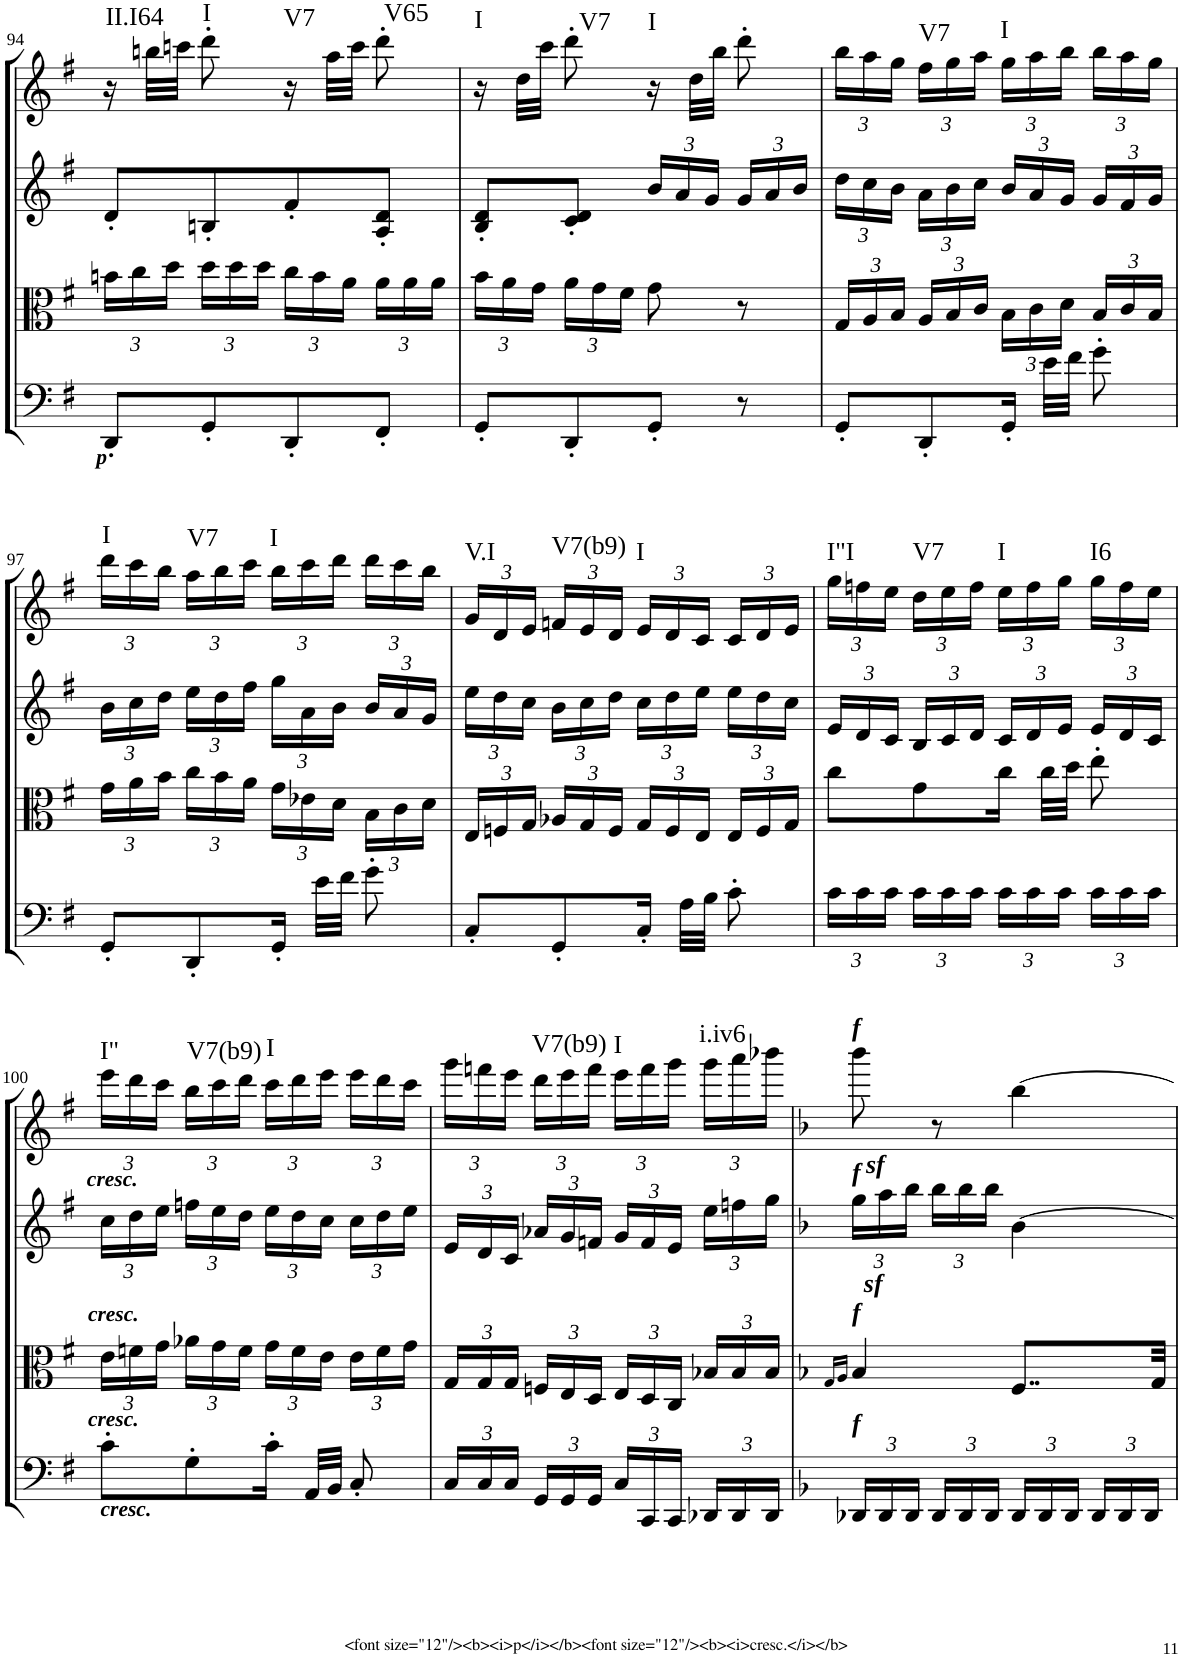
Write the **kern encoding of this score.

**kern	**kern	**kern	**kern	**harte
*part4	*part3	*part2	*part1	*part1
*staff4	*staff3	*staff2	*staff1	*
*I"Cello	*I"Viola	*I"2nd Violin	*I"1st Violin	*
*	*I'Vla	*I'Vln	*I'Vln	*
!!LO:PB:g=z
*clefF4	*clefC3	*clefG2	*clefG2	*
*k[f#]	*k[f#]	*k[f#]	*k[f#]	*
*G:	*G:	*G:	*G:	*
*M2/4	*M2/4	*M2/4	*M2/4	*
*	*Xbrackettup	*	*	*
=94	=94	=94	=94	=94
!LO:TX:b:Bi:t=p	!	!	!	!LO:H:kt=II.I64
8DD'/L	24bn\LL	8d'/L	16r	N
.	24cc\	.	.	.
.	.	.	32bbn\LLL	.
.	24dd\JJ	.	.	.
.	.	.	32cccn\JJJ	.
!	!	!	!	!LO:H:kt=I
8GG'/	24dd\LL	8Bn'/	8ddd'\	N
.	24dd\	.	.	.
.	24dd\JJ	.	.	.
!	!	!	!	!LO:H:kt=V7
8DD'/	24cc\LL	8f#'/	16r	N
.	24b\	.	.	.
.	.	.	32aa\LLL	.
.	24a\JJ	.	.	.
.	.	.	32ccc\JJJ	.
!	!	!	!	!LO:H:kt=V65
8FF#'/J	24a\LL	8A/' 8d/'J	8ddd'\	N
.	24a\	.	.	.
.	24a\JJ	.	.	.
=95	=95	=95	=95	=95
!	!	!	!	!LO:H:kt=I
8GG'/L	24b\LL	8B/' 8d/'L	16r	N
.	24a\	.	.	.
.	.	.	32dd\LLL	.
.	24g\JJ	.	.	.
.	.	.	32ccc\JJJ	.
!	!	!	!	!LO:H:kt=V7
8DD'/	24a\LL	8c/' 8d/'J	8ddd'\	N
.	24g\	.	.	.
.	24f#\JJ	.	.	.
*	*	*Xbrackettup	*	*
!	!	!	!	!LO:H:kt=I
8GG'/J	8g\	24b/LL	16r	N
.	.	24a/	.	.
.	.	.	32dd\LLL	.
.	.	24g/JJ	.	.
.	.	.	32bb\JJJ	.
8r	8r	24g/LL	8ddd'\	.
.	.	24a/	.	.
.	.	24b/JJ	.	.
=96	=96	=96	=96	=96
*	*	*	*Xbrackettup	*
8GG'/L	24G/LL	24dd\LL	24bb\LL	.
.	24A/	24cc\	24aa\	.
.	24B/JJ	24b\JJ	24gg\JJ	.
!	!	!	!	!LO:H:kt=V7
8DD'/	24A/LL	24a\LL	24ff#\LL	N
.	24B/	24b\	24gg\	.
.	24c/JJ	24cc\JJ	24aa\JJ	.
!	!	!	!	!LO:H:kt=I
16GG'/Jk	24B\LL	24b/LL	24gg\LL	N
.	24c\	24a/	24aa\	.
32e\LLL	.	.	.	.
.	24d\JJ	24g/JJ	24bb\JJ	.
32f#\JJJ	.	.	.	.
8g'\	24B/LL	24g/LL	24bb\LL	.
.	24c/	24f#/	24aa\	.
.	24B/JJ	24g/JJ	24gg\JJ	.
!!LO:LB:g=z
=97	=97	=97	=97	=97
!	!	!	!	!LO:H:kt=I
8GG'/L	24g\LL	24b\LL	24ddd\LL	N
.	24a\	24cc\	24ccc\	.
.	24b\JJ	24dd\JJ	24bb\JJ	.
!	!	!	!	!LO:H:kt=V7
8DD'/	24cc\LL	24ee\LL	24aa\LL	N
.	24b\	24dd\	24bb\	.
.	24a\JJ	24ff#\JJ	24ccc\JJ	.
!	!	!	!	!LO:H:kt=I
16GG'/Jk	24g\LL	24gg\LL	24bb\LL	N
.	24e-X\	24a\	24ccc\	.
32e\LLL	.	.	.	.
.	24d\JJ	24b\JJ	24ddd\JJ	.
32f#\JJJ	.	.	.	.
8g'\	24B\LL	24b/LL	24ddd\LL	.
.	24c\	24a/	24ccc\	.
.	24d\JJ	24g/JJ	24bb\JJ	.
=98	=98	=98	=98	=98
!	!	!	!	!LO:H:kt=V.I
8C'/L	24E/LL	24ee\LL	24g/LL	N
.	24Fn/	24dd\	24d/	.
.	24G/JJ	24cc\JJ	24e/JJ	.
!	!	!	!	!LO:H:kt=V7(b9)
8GG'/	24A-X/LL	24b\LL	24fn/LL	N
.	24G/	24cc\	24e/	.
.	24F/JJ	24dd\JJ	24d/JJ	.
!	!	!	!	!LO:H:kt=I
16C'/Jk	24G/LL	24cc\LL	24e/LL	N
.	24F/	24dd\	24d/	.
32A\LLL	.	.	.	.
.	24E/JJ	24ee\JJ	24c/JJ	.
32B\JJJ	.	.	.	.
8c'\	24E/LL	24ee\LL	24c/LL	.
.	24F/	24dd\	24d/	.
.	24G/JJ	24cc\JJ	24e/JJ	.
=99	=99	=99	=99	=99
*Xbrackettup	*	*	*	*
!	!	!	!	!LO:H:kt=I"I
24c\LL	8cc\L	24e/LL	24gg\LL	N
24c\	.	24d/	24ffn\	.
24c\JJ	.	24c/JJ	24ee\JJ	.
!	!	!	!	!LO:H:kt=V7
24c\LL	8g\	24B/LL	24dd\LL	N
24c\	.	24c/	24ee\	.
24c\JJ	.	24d/JJ	24ff\JJ	.
!	!	!	!	!LO:H:kt=I
24c\LL	16cc\Jk	24c/LL	24ee\LL	N
24c\	.	24d/	24ff\	.
.	32cc\LLL	.	.	.
24c\JJ	.	24e/JJ	24gg\JJ	.
.	32dd\JJJ	.	.	.
!	!	!	!	!LO:H:kt=I6
24c\LL	8ee'\	24e/LL	24gg\LL	N
24c\	.	24d/	24ff\	.
24c\JJ	.	24c/JJ	24ee\JJ	.
!!LO:LB:g=z
=100	=100	=100	=100	=100
!	!	!	!LO:TX:b:Bi:t=cresc.	!
!	!LO:TX:a:Bi:t=cresc.	!	!	!
!	!LO:TX:b:Bi:t=cresc.	!	!	!
!LO:TX:b:Bi:t=cresc.	!	!	!	!LO:H:kt=I"
8c'\L	24e\LL	24cc\LL	24eee\LL	N
.	24fn\	24dd\	24ddd\	.
.	24g\JJ	24ee\JJ	24ccc\JJ	.
!	!	!	!	!LO:H:kt=V7(b9)
8G'\	24a-X\LL	24ffn\LL	24bb\LL	N
.	24g\	24ee\	24ccc\	.
.	24f\JJ	24dd\JJ	24ddd\JJ	.
!	!	!	!	!LO:H:kt=I
16c'\Jk	24g\LL	24ee\LL	24ccc\LL	N
.	24f\	24dd\	24ddd\	.
32AA/LLL	.	.	.	.
.	24e\JJ	24cc\JJ	24eee\JJ	.
32BB/JJJ	.	.	.	.
8C'/	24e\LL	24cc\LL	24eee\LL	.
.	24f\	24dd\	24ddd\	.
.	24g\JJ	24ee\JJ	24ccc\JJ	.
=101	=101	=101	=101	=101
24C/LL	24G/LL	24e/LL	24ggg\LL	.
24C/	24G/	24d/	24fffn\	.
24C/JJ	24G/JJ	24c/JJ	24eee\JJ	.
!	!	!	!	!LO:H:kt=V7(b9)
24GG/LL	24Fn/LL	24a-X/LL	24ddd\LL	N
24GG/	24E/	24g/	24eee\	.
24GG/JJ	24D/JJ	24fn/JJ	24fff\JJ	.
!	!	!	!	!LO:H:kt=I
24C/LL	24E/LL	24g/LL	24eee\LL	N
24CC/	24D/	24f/	24fff\	.
24CC/JJ	24C/JJ	24e/JJ	24ggg\JJ	.
!	!	!	!	!LO:H:kt=i.iv6
24DD-X/LL	24B-X/LL	24ee\LL	24ggg\LL	N
24DD-/	24B-/	24ffn\	24aaa\	.
24DD-/JJ	24B-/JJ	24gg\JJ	24bbb-X\JJ	.
=102	=102	=102	=102	=102
*k[b-]	*k[b-]	*k[b-]	*k[b-]	*
*F:	*F:	*F:	*F:	*
.	16qG/LL	.	.	.
.	16qA/JJ	.	.	.
!	!	!	!LO:TX:a:Bi:t=f	!
!	!	!	!LO:TX:b:Bi:t=sf	!
!	!	!LO:TX:a:Bi:t=f	!	!
!	!LO:TX:a:Bi:t=f	!	!	!
!	!LO:TX:a:Bi:t=sf	!	!	!
!LO:TX:a:Bi:t=f	!	!	!	!
24DD-X/LL	4B-/	24gg\LL	8bbb-\	.
24DD-/	.	24aa\	.	.
24DD-/JJ	.	24bb-\JJ	.	.
24DD-/LL	.	24bb-\LL	8r	.
24DD-/	.	24bb-\	.	.
24DD-/JJ	.	24bb-\JJ	.	.
24DD-/LL	8..F/L	[4b-\	[4bb-\	.
24DD-/	.	.	.	.
24DD-/JJ	.	.	.	.
24DD-/LL	.	.	.	.
24DD-/	.	.	.	.
24DD-/JJ	.	.	.	.
.	32G/Jkk	.	.	.
=	=	=	=	=
*-	*-	*-	*-	*-
